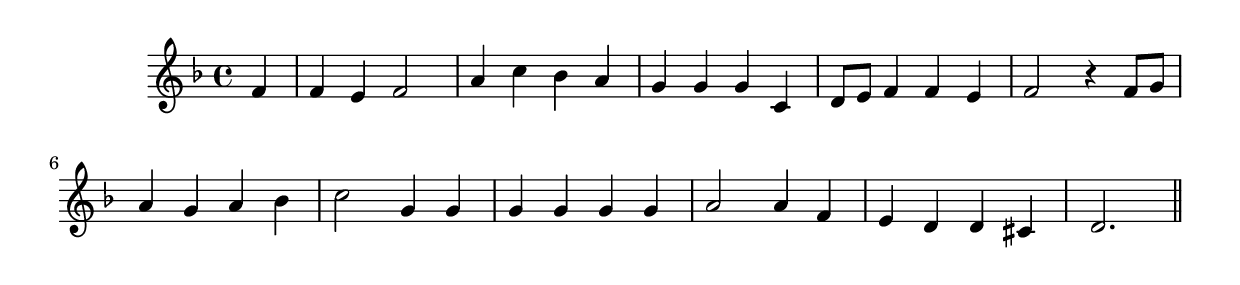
\version "2.19.49"
%{\header {
  title = "Chorale, `Das Walt' Mein Gott, Vater, Sohn'"
  composer = "J.S. Bach"
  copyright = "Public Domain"
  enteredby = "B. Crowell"
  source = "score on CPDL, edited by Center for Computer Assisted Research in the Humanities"
}%}
\score{{\key d \minor
\time 4/4
%{\tempo 4=120
%}\relative cis' {
  \partial 4
  f4 |
  f e f2 | a4 c bes a | g g g c, | d8 e f4 f e | f2 r4 f8 g |
  a4 g a bes | c2 g4 g | g g g g | a2 a4 f | e d d cis | d2.
  \bar "||"
}
}}